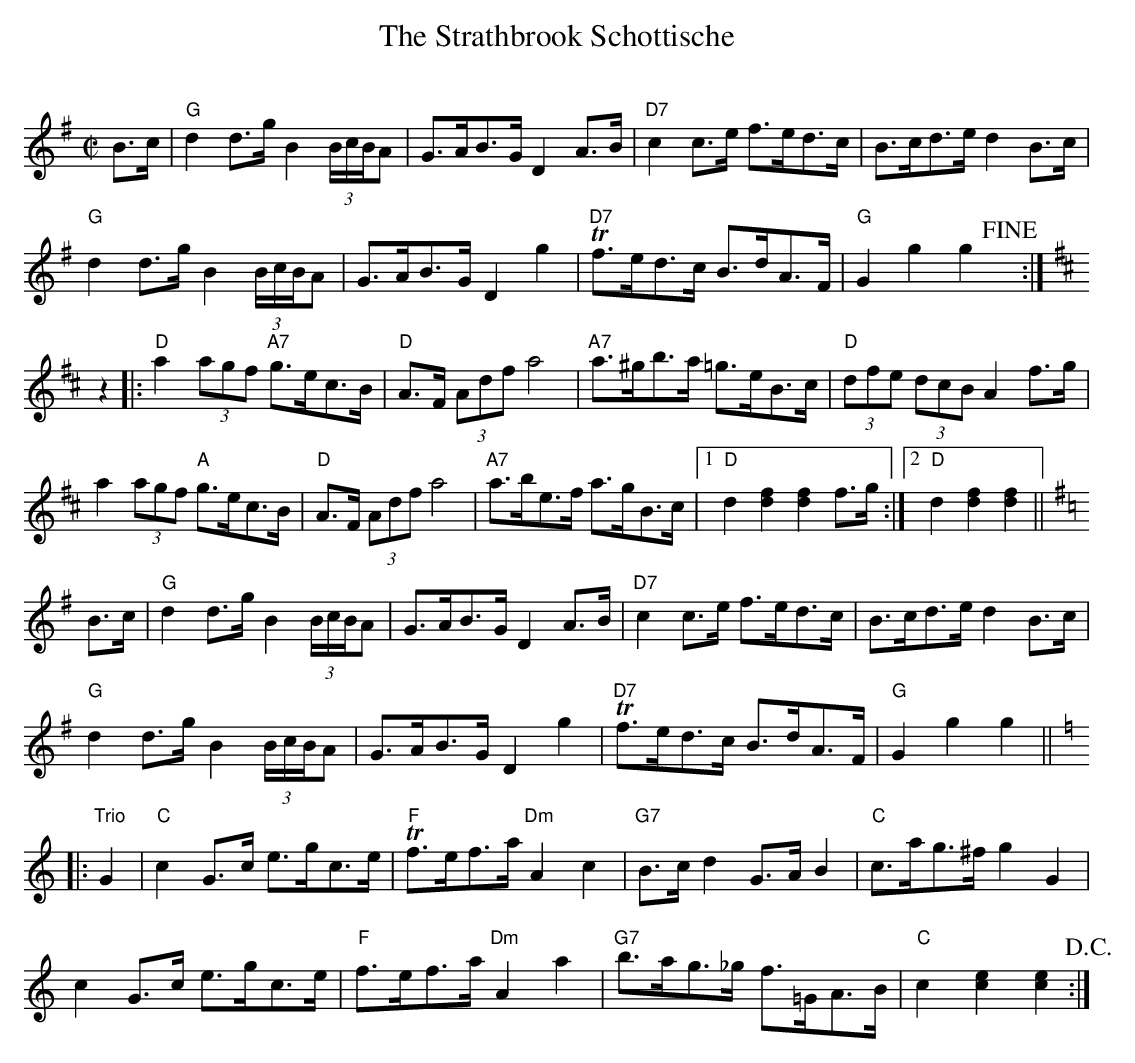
X:1
T: The Strathbrook Schottische
C:
M:C|
K:G
B>c|"G"d2d>gB2(3B/c/B/A|G>AB>GD2A>B|"D7"c2c>e f>ed>c|B>cd>ed2B>c|
"G"d2d>gB2(3B/c/B/A|G>AB>GD2g2|"D7"Tf>ed>c B>dA>F|"G"G2g2g2!fine!y:|
K:D
z2|:"D"a2(3agf "A7"g>ec>B|"D"A>F (3Adfa4|"A7"a>^gb>a =g>eB>c|"D"(3dfe (3dcBA2f>g|
a2(3agf "A"g>ec>B|"D"A>F (3Adfa4|"A7"a>be>f a>gB>c|1"D"d2[df]2[df]2f>g:|2"D"d2[df]2[df]2||
K:G
B>c|"G"d2d>gB2(3B/c/B/A|G>AB>GD2A>B|"D7"c2c>e f>ed>c|B>cd>ed2B>c|
"G"d2d>gB2(3B/c/B/A|G>AB>GD2g2|"D7"Tf>ed>c B>dA>F|"G"G2g2g2||
K:C
|:"Trio"G2|"C"c2G>c e>gc>e|"F"Tf>ef>a"Dm"A2c2|"G7"B>cd2G>AB2|"C"c>ag>^fg2G2|
c2G>c e>gc>e|"F"f>ef>a"Dm"A2a2|"G7"b>ag>_g f>=GA>B|"C"c2[ce]2[ce]2!D.C.!:|
